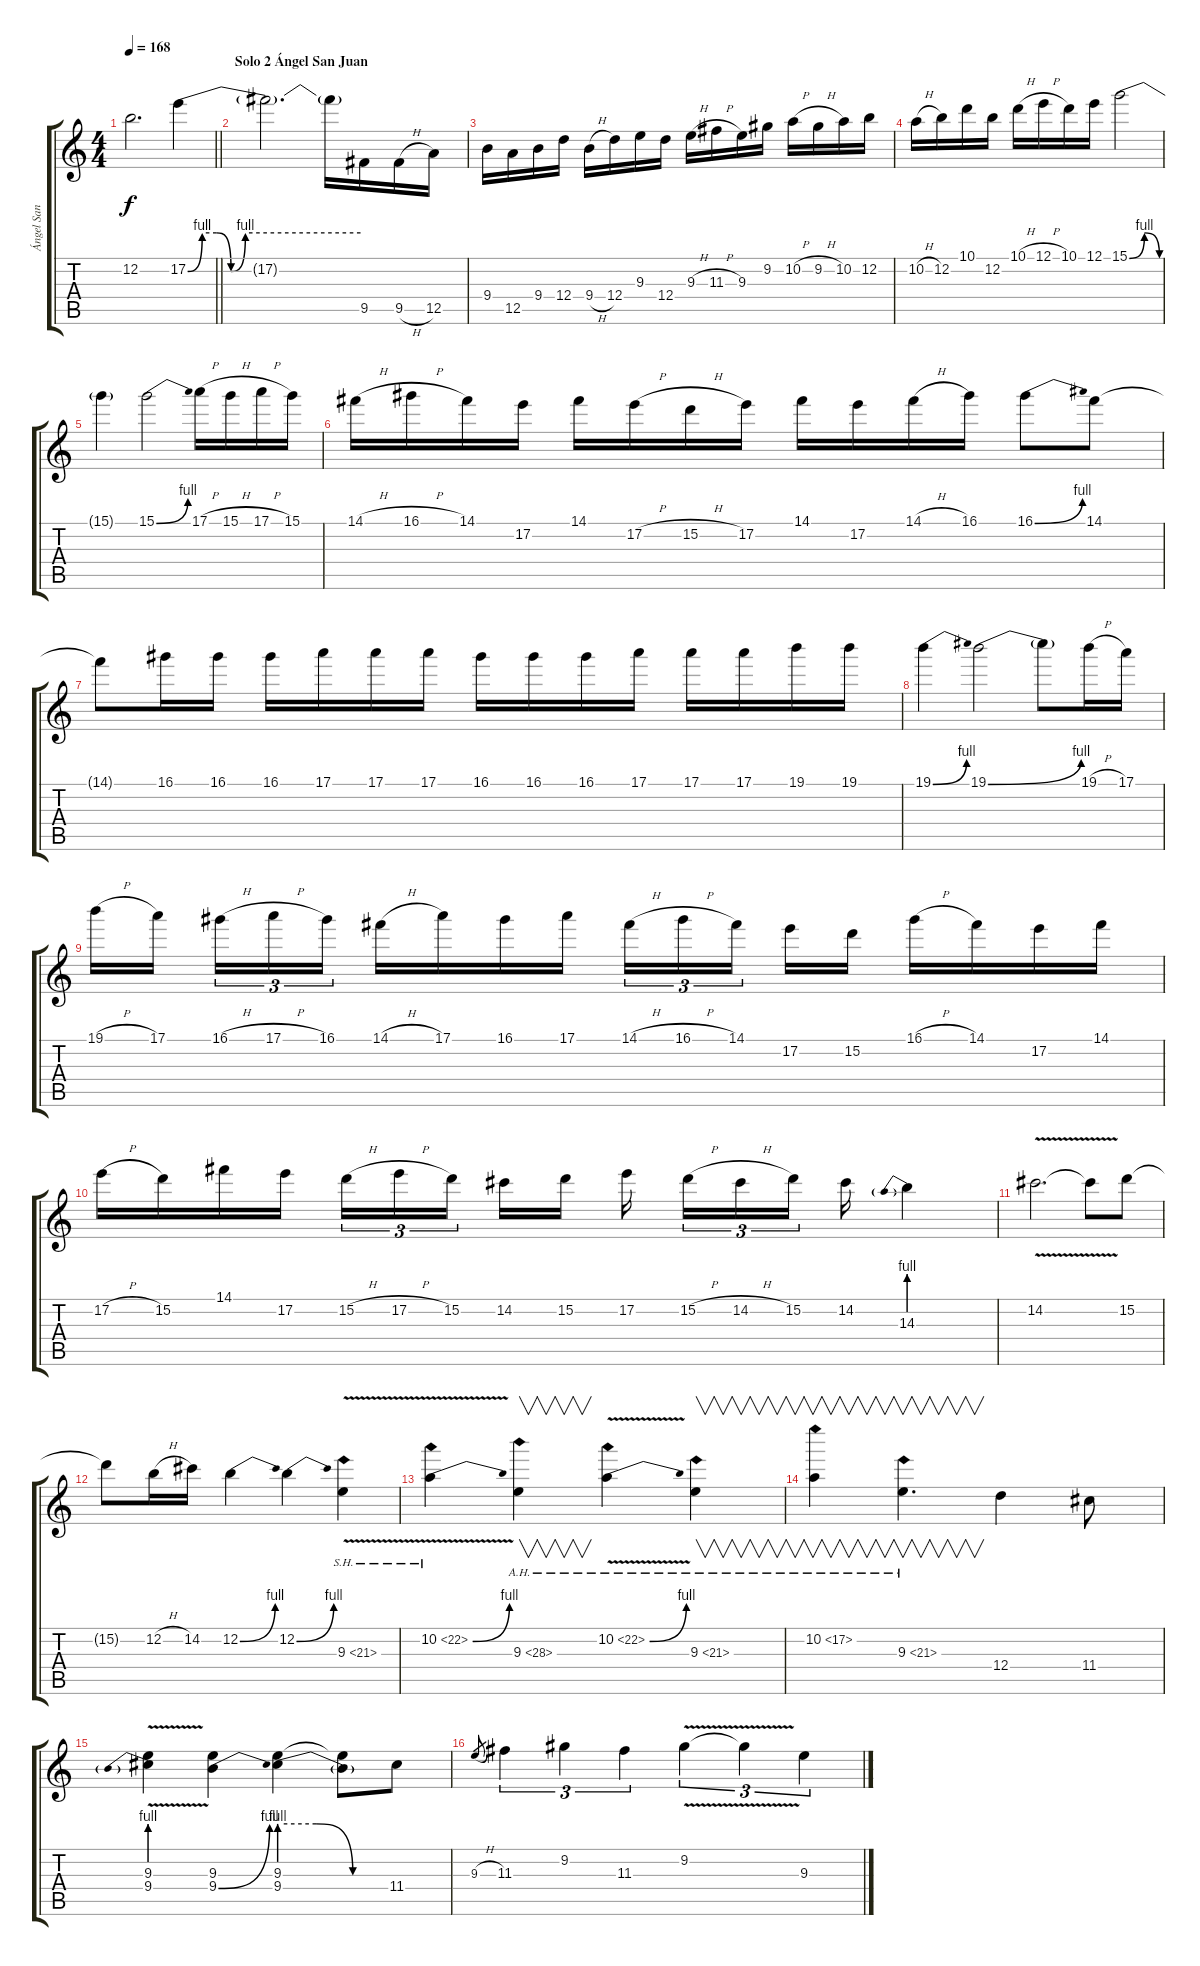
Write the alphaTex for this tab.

\track ("Ángel San Juan" "Ángel San ") {instrument distortionguitar}
\staff {score tabs}
\tuning (E4 B3 G3 D3 A2 E2) {hide}
\ts (4 4)
\tempo 168
\clef g2
\barLineRight lightlight
\ks c
12.2{t}.2{d dy f} 17.2{be (custom 0 0 5 4 10 4 15 0 20 4 60 4)}.4 |
\section ("" "Solo 2 Ángel San Juan")
17.2{t}.2{d} 17.2{t}.16 9.5.16 9.5{h}.16 12.5.16 |
9.4.16 12.5.16 9.4.16 12.4.16 9.4{h}.16 12.4.16 9.3.16 12.4.16 9.3{h}.16 11.3{h}.16 9.3.16 9.2.16 10.2{h}.16 9.2{h}.16 10.2.16 12.2.16 |
10.2{h}.16 12.2.16 10.1.16 12.2.16 10.1{h}.16 12.1{h}.16 10.1.16 12.1.16 15.1{be (bendrelease 0 0 15 4 45 4 60 0)}.2 |
15.1{t}.4 15.1{be (bend 0 0 60 4)}.2 17.1{h}.16 15.1{h}.16 17.1{h}.16 15.1.16 |
14.1{h}.16 16.1{h}.16 14.1.16 17.2.16 14.1.16 17.2{h}.16 15.2{h}.16 17.2.16 14.1.16 17.2.16 14.1{h}.16 16.1.16 16.1{be (bend 0 0 60 4)}.8 14.1.8 |
14.1{t}.8 16.1.16 16.1.16 16.1.16 17.1.16 17.1.16 17.1.16 16.1.16 16.1.16 16.1.16 17.1.16 17.1.16 17.1.16 19.1.16 19.1.16 |
19.1{be (bend 0 0 60 4)}.4 19.1{be (bend 0 0 60 4)}.2 19.1{t}.8 19.1{h}.16 17.1.16 |
19.1{h}.16 17.1.16{beam splitsecondary} 16.1{h}.16{tu (3 2)} 17.1{h}.16{tu (3 2)} 16.1.16{tu (3 2)} 14.1{h}.16 17.1.16 16.1.16 17.1.16 14.1{h}.16{tu (3 2)} 16.1{h}.16{tu (3 2)} 14.1.16{tu (3 2) beam splitsecondary} 17.2.16 15.2.16 16.1{h}.16 14.1.16 17.2.16 14.1.16 |
17.2{h}.16 15.2.16 14.1.16 17.2.16 15.2{h}.16{tu (3 2)} 17.2{h}.16{tu (3 2)} 15.2.16{tu (3 2) beam splitsecondary} 14.2.16 15.2.16 17.2.16{beam splitsecondary} 15.2{h}.16{tu (3 2)} 14.2{h}.16{tu (3 2)} 15.2.16{tu (3 2) beam splitsecondary} 14.2.16 14.3{be (prebend 0 4 60 4)}.4 |
14.2{v}.2{d} 14.2{t}.8 15.2.8 |
15.2{t}.8 12.2{h}.16 14.2.16 12.2{be (bend 0 0 60 4)}.4 12.2{be (bend 0 0 60 4)}.4 9.3{sh 12 v}.4 |
10.2{be (bend 0 0 60 4) sh 12 v}.4 9.3{ah 19}.4{v} 10.2{be (bend 0 0 60 4) ah 12 v}.4 9.3{ah 12}.4{v} |
10.2{ah 7}.4{v} 9.3{ah 12}.4{v d} 12.4.4 11.4.8 |
(9.3 9.4{be (prebend 0 4 60 4) v}).4 (9.3 9.4{be (bend 0 0 60 4)}).4 (9.3 9.4{be (custom 0 4 20 4 40 0 60 0)}).4 (9.3{t} 9.4{t}).8 11.4.8 |
9.3{h}.8{gr} 11.3.4{tu (3 2)} 9.2.4{tu (3 2)} 11.3.4{tu (3 2)} 9.2{v}.4{tu (3 2)} 9.2{t}.4{tu (3 2)} 9.3.4{tu (3 2)}
